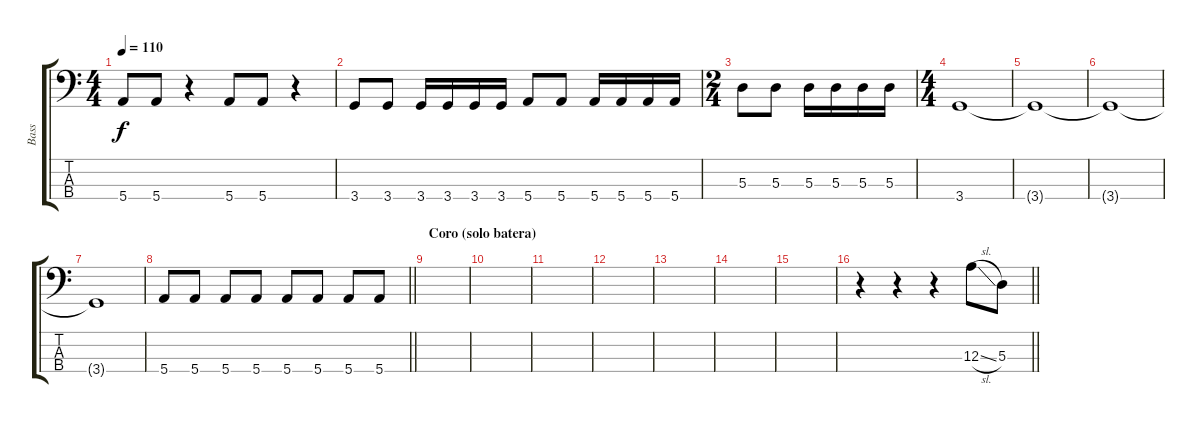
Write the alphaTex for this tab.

\track ("Bass" "Bass") {instrument electricbassfinger}
\staff {score tabs}
\tuning (G2 D2 A1 E1) {hide}
\ts (4 4)
\tempo 110
\clef f4
\ks c
5.4.8{dy f} 5.4.8 r.4 5.4.8 5.4.8 r.4 |
3.4.8 3.4.8 3.4.16 3.4.16 3.4.16 3.4.16 5.4.8 5.4.8 5.4.16 5.4.16 5.4.16 5.4.16 |
\ts (2 4)
5.3.8 5.3.8 5.3.16 5.3.16 5.3.16 5.3.16 |
\ts (4 4)
3.4.1{volume 7} |
3.4{t}.1 |
3.4{t}.1 |
3.4{t}.1 |
\barLineRight lightlight
5.4.8{volume 16} 5.4.8 5.4.8 5.4.8 5.4.8 5.4.8 5.4.8 5.4.8 |
\section ("" "Coro (solo batera)")
|
|
|
|
|
|
|
\barLineRight lightlight
r.4 r.4 r.4 12.3{sl}.8 5.3.8
